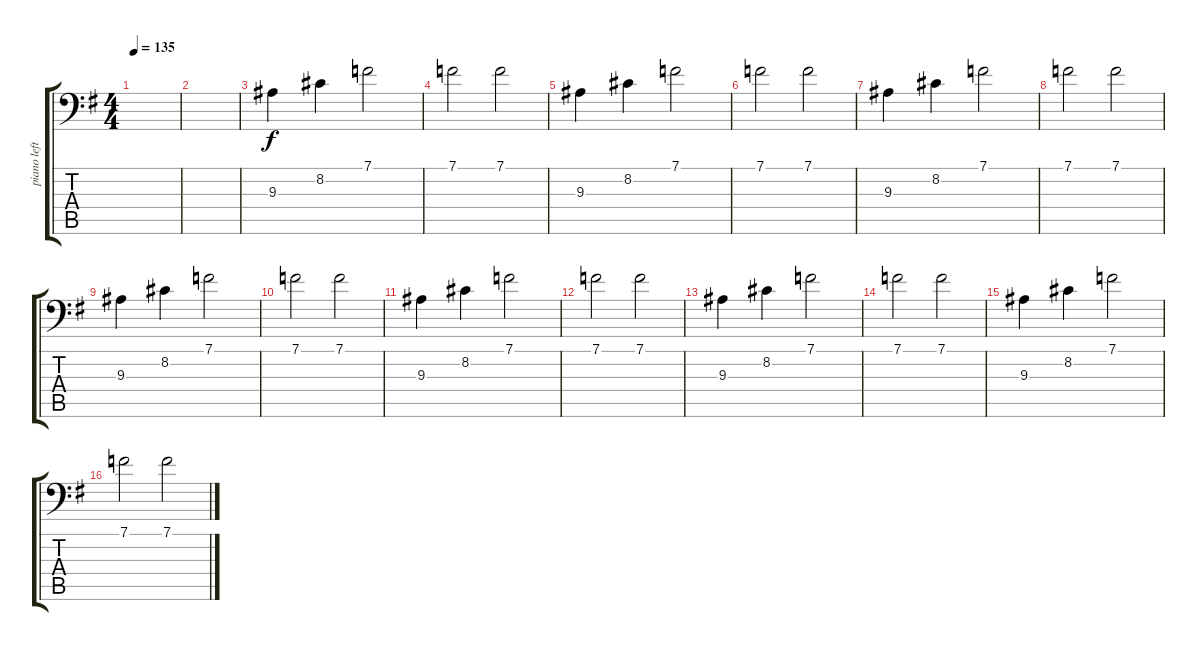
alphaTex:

\track ("piano left hand" "piano left") {instrument acousticgrandpiano}
\staff {score tabs}
\tuning (Bb3 F3 Db3 Ab2 Eb2 Bb1) {hide}
\ts (4 4)
\tempo 135
\clef f4
\ks eminor
|
|
9.3.4 8.2.4 7.1.2 |
7.1.2 7.1.2 |
9.3.4 8.2.4 7.1.2 |
7.1.2 7.1.2 |
9.3.4 8.2.4 7.1.2 |
7.1.2 7.1.2 |
9.3.4 8.2.4 7.1.2 |
7.1.2 7.1.2 |
9.3.4 8.2.4 7.1.2 |
7.1.2 7.1.2 |
9.3.4 8.2.4 7.1.2 |
7.1.2 7.1.2 |
9.3.4 8.2.4 7.1.2 |
7.1.2 7.1.2
